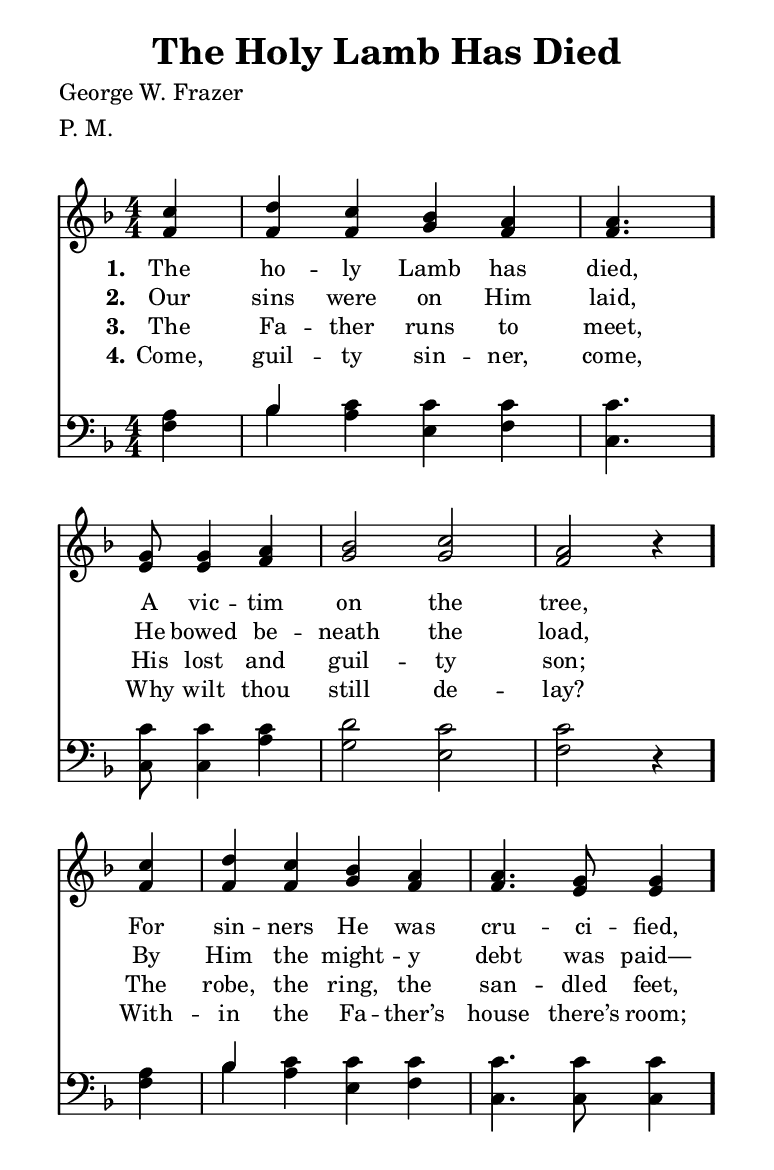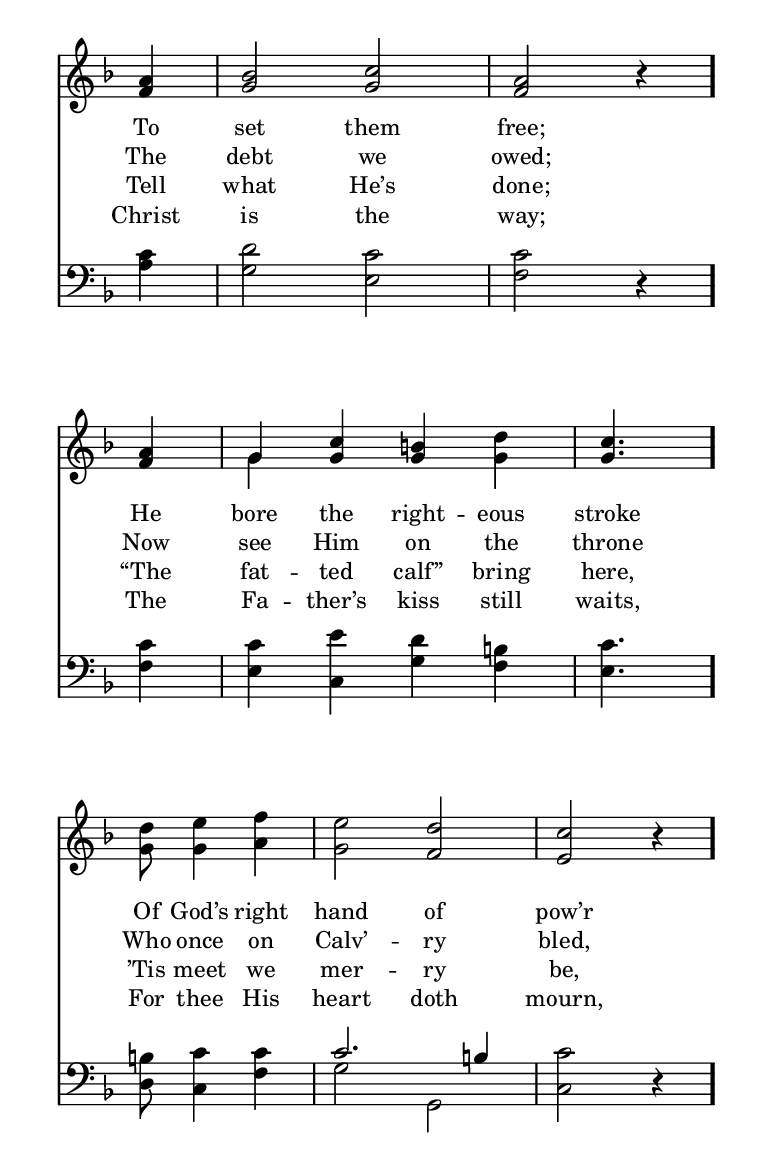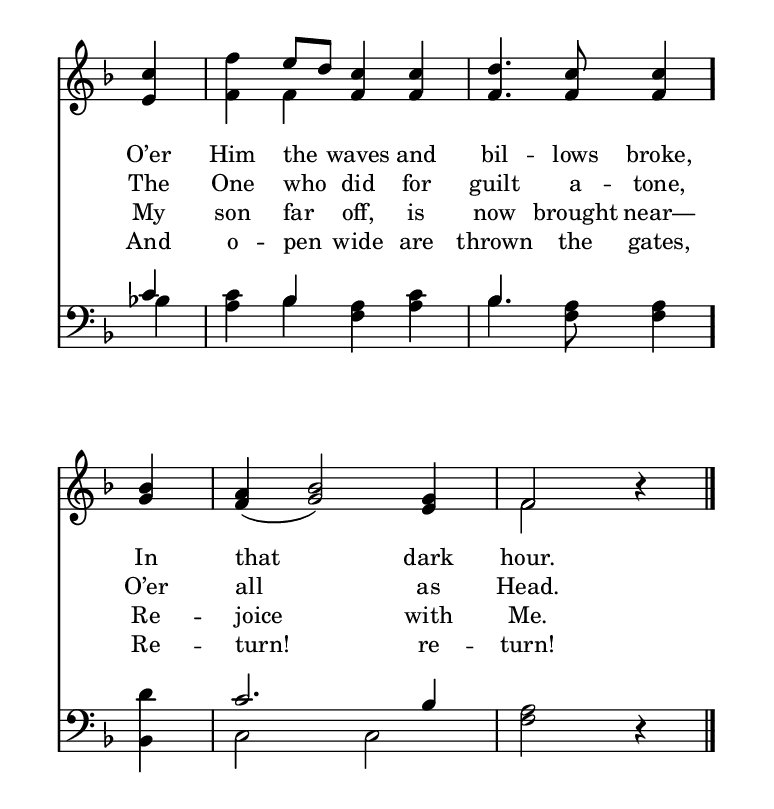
\include "common/global.ily"
\paper {
  \include "common/paper.ily"
  %ragged-bottom = ##t
  %ragged-last-bottom = ##t
  %systems-per-page = ##f
  %page-count = ##f
}

\header{
  hymnnumber = "122"
  title = "The Holy Lamb Has Died"
  tunename = ""
  meter = "P. M."
  poet = "George W. Frazer"
  %composer = ""
  %copyright = ""
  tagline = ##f
}

% for fermata in MIDI
ta = { \tempo 4=80 }
tb = { \tempo 4=40 }

patternAA = { c4 | c4 c4      c4 c4 | c4. }
patternAB = { c4 | c4 c4      c4 c4 | c4. c8 c4 }
patternAC = { c4 | c4 c8[ c8] c4 c4 | c4. c8 c4 }

patternBA = { c8 c4 c4 | c2  c2 | c2 c4 }
patternBB = {       c4 | c2  c2 | c2 c4 }
patternBC = { c8 c4 c4 | c2. c4 | c2 c4 }
patternBD = {       c4 | c4( c2) c4 | c2 c4 }
patternBE = {       c4 | c2. c4 | c2 c4 }

global = {
  \include "common/overrides.ily"
  \override Staff.TimeSignature.style = #'numbered % original has `c`
  \time 4/4
  \override Score.MetronomeMark.transparent = ##t % hide all fermata changes too
  \ta
  \key f \major
  \partial 4
  \autoBeamOff
}

notesSoprano = {
\global
\relative c'' {

  \changePitch \patternAA { c | d c bes a | a }
  \changePitch \patternBA { g g a | bes c | a r }
  \changePitch \patternAB { c | d c bes a | a g g }
  \changePitch \patternBB { a | bes c | a r }

  \changePitch \patternAA { a | g c b d | c }
  \changePitch \patternBA { d e f | e d | c r }
  \changePitch \patternAC { c | f e d c c | d c c }
  \changePitch \patternBD { bes | a bes g | f r }

  \bar "|."

}
}

notesAlto = {
\global
\relative e' {

  \changePitch \patternAA { f | f f g f | f }
  \changePitch \patternBA { e e f | g g | f r }
  \changePitch \patternAB { f | f f g f | f e e }
  \changePitch \patternBB { f | g g | f r }

  \changePitch \patternAA { f | g g g g | g }
  \changePitch \patternBA { g g a | g f | e r }
  \changePitch \patternAB { e | f f f f | f f f }
  \changePitch \patternBD { g | f g e | f r }

}
}

notesTenor = {
\global
\relative a {

  \changePitch \patternAA { a | bes c c c | c }
  \changePitch \patternBA { c c c | d c | c r }
  \changePitch \patternAB { a | bes c c c | c c c }
  \changePitch \patternBB { c | d c | c r }

  \changePitch \patternAA { c | c e d b | c }
  \changePitch \patternBC { b c c | c b | c r }
  \changePitch \patternAB { c | c bes a c | bes a a }
  \changePitch \patternBE { d | c bes a r }

}
}

notesBass = {
\global
\relative f {

  \changePitch \patternAA { f | bes a e f | c }
  \changePitch \patternBA { c c a' | g e | f r }
  \changePitch \patternAB { f | bes a e f | c c c }
  \changePitch \patternBB { a' | g e | f r }

  \changePitch \patternAA { f | e c g' f | e }
  \changePitch \patternBA { d c f | g g, | c r }
  \changePitch \patternAB { bes'! | a bes f a | bes f f }
  \changePitch \patternBB { bes, | c c | f r }

}
}

wordsA = \lyricmode {
\set stanza = "1."

The ho -- ly Lamb has died, \bar "."
A vic -- tim on the tree, \bar "." \break
For sin -- ners He was cru -- ci -- fied, \bar "."
To set them free; \bar "." \break
He bore the right -- eous stroke \bar "."
Of God’s right hand of pow’r \bar "." \break
O’er Him the waves and bil -- lows broke, \bar "."
In that dark hour. \bar "." \break

}

wordsB = \lyricmode {
\set stanza = "2."

Our sins were on Him laid,
He bowed be -- neath the load,
By Him the might -- y debt was paid—
The debt we owed;
Now see Him on the throne
Who once on Calv’ -- ry bled,
The One who did for guilt a -- tone,
O’er all as Head.

}

wordsC = \lyricmode {
\set stanza = "3."

The Fa -- ther runs to meet,
His lost and guil -- ty son;
The robe, the ring, the san -- dled feet,
Tell what He’s done;
“The fat -- ted calf” bring here,
’Tis meet we mer -- ry be,
My son far off, is now brought near—
Re -- joice with Me.

}

wordsD = \lyricmode {
\set stanza = "4."

Come, guil -- ty sin -- ner, come,
Why wilt thou still de -- lay?
With -- in the Fa -- ther’s house there’s room;
Christ is the way;
The Fa -- ther’s kiss still waits,
For thee His heart doth mourn,
And o -- pen wide are thrown the gates,
Re -- turn! re -- turn!

}

\score {
  \context ChoirStaff <<
    \context Staff = upper <<
      \set Staff.autoBeaming = ##f
      \set ChoirStaff.systemStartDelimiter = #'SystemStartBar
      \set ChoirStaff.printPartCombineTexts = ##f
      \partcombine #'(2 . 9) \notesSoprano \notesAlto
      \context NullVoice = sopranos { \voiceOne << \notesSoprano >> }
      \context NullVoice = altos { \voiceTwo << \notesAlto >> }
      \context Lyrics = one   \lyricsto sopranos \wordsA
      \context Lyrics = two   \lyricsto sopranos \wordsB
      \context Lyrics = three \lyricsto sopranos \wordsC
      \context Lyrics = four  \lyricsto sopranos \wordsD
    >>
    \context Staff = men <<
      \set Staff.autoBeaming = ##f
      \clef bass
      \set ChoirStaff.printPartCombineTexts = ##f
      \partcombine #'(2 . 9) \notesTenor \notesBass
      \context NullVoice = tenors { \voiceOne << \notesTenor >> }
      \context NullVoice = basses { \voiceTwo << \notesBass >> }
    >>
  >>
  \layout {
    \include "common/layout.ily"
  }
  \midi{
    \include "common/midi.ily"
  }
}

\version "2.19.49"  % necessary for upgrading to future LilyPond versions.

% vi:set et ts=2 sw=2 ai nocindent syntax=lilypond:
